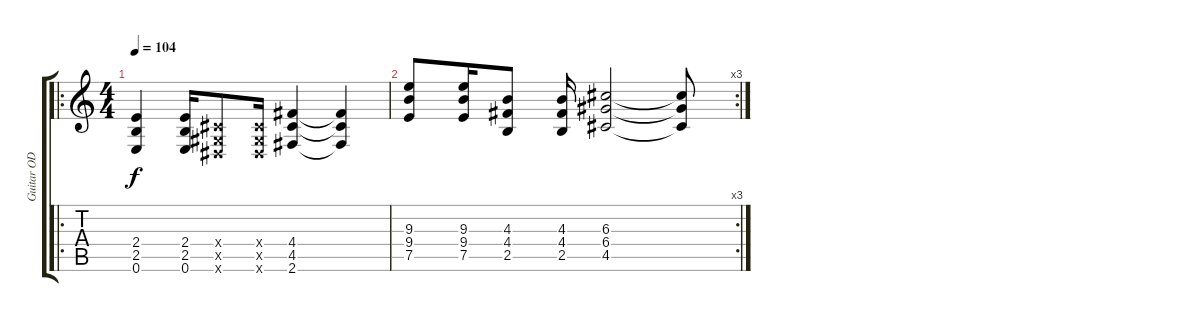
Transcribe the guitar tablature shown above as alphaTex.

\track ("Guitar OD" "Guitar OD") {instrument distortionguitar}
\staff {score tabs}
\tuning (E4 B3 G3 D3 A2 E2) {hide}
\ro
\ts (4 4)
\tempo 104
\clef g2
\ks c
(2.4 2.5 0.6).4{dy f} (2.4 2.5 0.6).16 (-1.4{x} -1.5{x} -1.6{x}).8 (-1.4{x} -1.5{x} -1.6{x}).16 (4.4 4.5 2.6).4 (4.4{t} 4.5{t} 2.6{t}).4 |
\rc 3
(9.3 9.4 7.5).8 (9.3 9.4 7.5).16 (4.3 4.4 2.5).8 (4.3 4.4 2.5).16 (6.3 6.4 4.5).2 (6.3{t} 6.4{t} 4.5{t}).8
